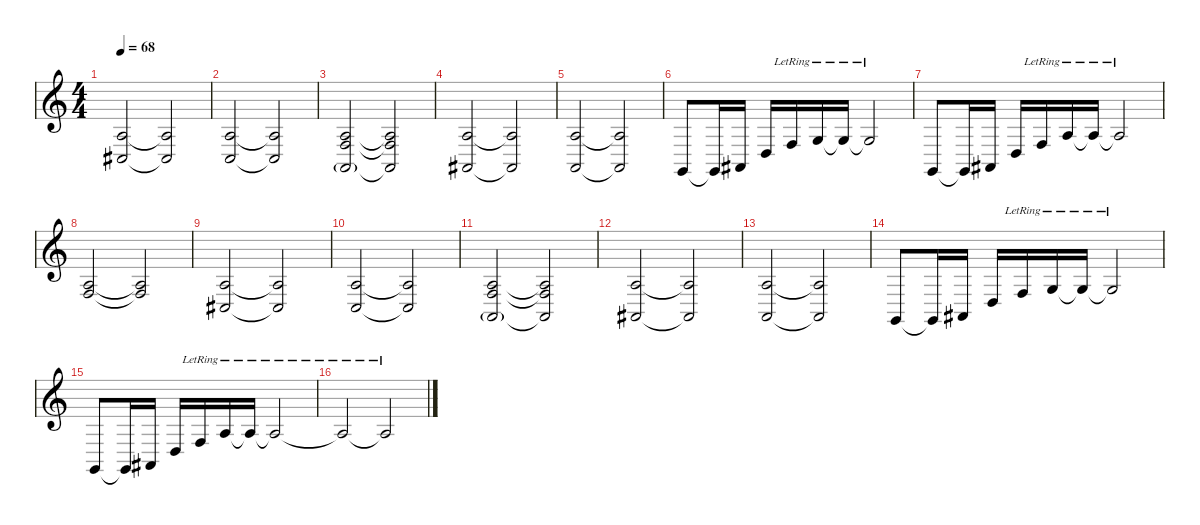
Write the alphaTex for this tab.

\defaultSystemsLayout 4
\hideDynamics
\bracketExtendMode nobrackets
\singleTrackTrackNamePolicy hidden
\multiTrackTrackNamePolicy hidden
\firstSystemTrackNameMode fullname
\firstSystemTrackNameOrientation horizontal
\otherSystemsTrackNameOrientation horizontal
\track ("Per Wiberg" "el.pno.") {instrument electricgrandpiano}
\staff {score}
\tuning (E4 B3 G3 D3 A2 E2)
\ts (4 4)
\tempo 68
\clef g2
\ks c
(2.3 4.5{acc #}).2{dy f beam Up} (2.3{t} 4.5{t acc #}).2{beam Up} |
(2.3 3.5).2{beam Up} (2.3{t} 3.5{t}).2{beam Up} |
(2.3 3.4 0.5{g}).2{beam Up} (2.3{t} 3.4{t} 0.5{t}).2{beam Up} |
(2.3 1.5{acc #}).2{beam Up} (2.3{t} 1.5{t acc #}).2{beam Up} |
(2.3 0.5).2{beam Up} (2.3{t} 0.5{t}).2{beam Up} |
3.6.8{beam Up} 3.6{t}.16{beam Up} 1.5{acc #}.16{beam Up} 0.4.16{beam Up} 3.4{lr}.16{beam Up} 0.3{lr}.16{beam Up} 0.3{lr t}.16{beam Up} 0.3{lr t}.2{beam Up} |
3.6.8{beam Up} 3.6{t}.16{beam Up} 1.5{acc #}.16{beam Up} 0.4.16{beam Up} 3.4{lr}.16{beam Up} 2.3{lr}.16{beam Up} 2.3{lr t}.16{beam Up} 2.3{lr t}.2{beam Up} |
(2.3 3.4).2{beam Up} (2.3{t} 3.4{t}).2{beam Up} |
(2.3 4.5{acc #}).2{beam Up} (2.3{t} 4.5{t acc #}).2{beam Up} |
(2.3 3.5).2{beam Up} (2.3{t} 3.5{t}).2{beam Up} |
(2.3 3.4 0.5{g}).2{beam Up} (2.3{t} 3.4{t} 0.5{t}).2{beam Up} |
(2.3 1.5{acc #}).2{beam Up} (2.3{t} 1.5{t acc #}).2{beam Up} |
(2.3 0.5).2{beam Up} (2.3{t} 0.5{t}).2{beam Up} |
3.6.8{beam Up} 3.6{t}.16{beam Up} 1.5{acc #}.16{beam Up} 0.4.16{beam Up} 3.4{lr}.16{beam Up} 0.3{lr}.16{beam Up} 0.3{lr t}.16{beam Up} 0.3{lr t}.2{beam Up} |
3.6.8{beam Up} 3.6{t}.16{beam Up} 1.5{acc #}.16{beam Up} 0.4.16{beam Up} 3.4{lr}.16{beam Up} 2.3{lr}.16{beam Up} 2.3{lr t}.16{beam Up} 2.3{lr t}.2{beam Up} |
2.3{lr t}.2{beam Up} 2.3{lr t}.2{beam Up}
